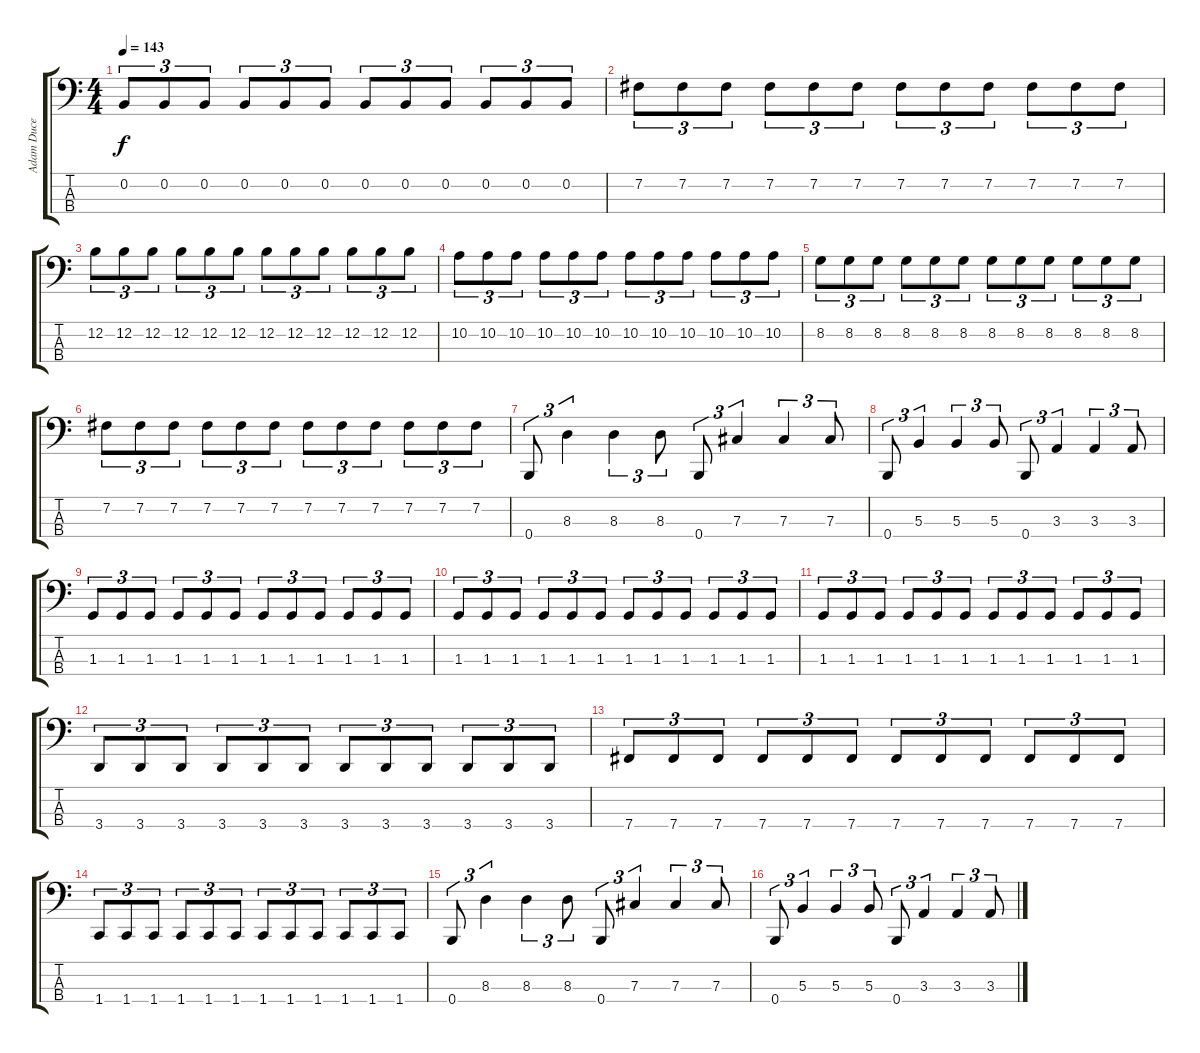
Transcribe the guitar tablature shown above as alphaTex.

\track ("Adam Duce" "Adam Duce") {instrument electricbassfinger}
\staff {score tabs}
\tuning (E2 B1 Gb1 B0) {hide}
\ts (4 4)
\tempo 143
\clef f4
\ks c
0.2.8{tu (3 2) dy f} 0.2.8{tu (3 2)} 0.2.8{tu (3 2)} 0.2.8{tu (3 2)} 0.2.8{tu (3 2)} 0.2.8{tu (3 2)} 0.2.8{tu (3 2)} 0.2.8{tu (3 2)} 0.2.8{tu (3 2)} 0.2.8{tu (3 2)} 0.2.8{tu (3 2)} 0.2.8{tu (3 2)} |
7.2.8{tu (3 2)} 7.2.8{tu (3 2)} 7.2.8{tu (3 2)} 7.2.8{tu (3 2)} 7.2.8{tu (3 2)} 7.2.8{tu (3 2)} 7.2.8{tu (3 2)} 7.2.8{tu (3 2)} 7.2.8{tu (3 2)} 7.2.8{tu (3 2)} 7.2.8{tu (3 2)} 7.2.8{tu (3 2)} |
12.2.8{tu (3 2)} 12.2.8{tu (3 2)} 12.2.8{tu (3 2)} 12.2.8{tu (3 2)} 12.2.8{tu (3 2)} 12.2.8{tu (3 2)} 12.2.8{tu (3 2)} 12.2.8{tu (3 2)} 12.2.8{tu (3 2)} 12.2.8{tu (3 2)} 12.2.8{tu (3 2)} 12.2.8{tu (3 2)} |
10.2.8{tu (3 2)} 10.2.8{tu (3 2)} 10.2.8{tu (3 2)} 10.2.8{tu (3 2)} 10.2.8{tu (3 2)} 10.2.8{tu (3 2)} 10.2.8{tu (3 2)} 10.2.8{tu (3 2)} 10.2.8{tu (3 2)} 10.2.8{tu (3 2)} 10.2.8{tu (3 2)} 10.2.8{tu (3 2)} |
8.2.8{tu (3 2)} 8.2.8{tu (3 2)} 8.2.8{tu (3 2)} 8.2.8{tu (3 2)} 8.2.8{tu (3 2)} 8.2.8{tu (3 2)} 8.2.8{tu (3 2)} 8.2.8{tu (3 2)} 8.2.8{tu (3 2)} 8.2.8{tu (3 2)} 8.2.8{tu (3 2)} 8.2.8{tu (3 2)} |
7.2.8{tu (3 2)} 7.2.8{tu (3 2)} 7.2.8{tu (3 2)} 7.2.8{tu (3 2)} 7.2.8{tu (3 2)} 7.2.8{tu (3 2)} 7.2.8{tu (3 2)} 7.2.8{tu (3 2)} 7.2.8{tu (3 2)} 7.2.8{tu (3 2)} 7.2.8{tu (3 2)} 7.2.8{tu (3 2)} |
0.4.8{tu (3 2)} 8.3.4{tu (3 2)} 8.3.4{tu (3 2)} 8.3.8{tu (3 2)} 0.4.8{tu (3 2)} 7.3.4{tu (3 2)} 7.3.4{tu (3 2)} 7.3.8{tu (3 2)} |
0.4.8{tu (3 2)} 5.3.4{tu (3 2)} 5.3.4{tu (3 2)} 5.3.8{tu (3 2)} 0.4.8{tu (3 2)} 3.3.4{tu (3 2)} 3.3.4{tu (3 2)} 3.3.8{tu (3 2)} |
1.3.8{tu (3 2)} 1.3.8{tu (3 2)} 1.3.8{tu (3 2)} 1.3.8{tu (3 2)} 1.3.8{tu (3 2)} 1.3.8{tu (3 2)} 1.3.8{tu (3 2)} 1.3.8{tu (3 2)} 1.3.8{tu (3 2)} 1.3.8{tu (3 2)} 1.3.8{tu (3 2)} 1.3.8{tu (3 2)} |
1.3.8{tu (3 2)} 1.3.8{tu (3 2)} 1.3.8{tu (3 2)} 1.3.8{tu (3 2)} 1.3.8{tu (3 2)} 1.3.8{tu (3 2)} 1.3.8{tu (3 2)} 1.3.8{tu (3 2)} 1.3.8{tu (3 2)} 1.3.8{tu (3 2)} 1.3.8{tu (3 2)} 1.3.8{tu (3 2)} |
1.3.8{tu (3 2)} 1.3.8{tu (3 2)} 1.3.8{tu (3 2)} 1.3.8{tu (3 2)} 1.3.8{tu (3 2)} 1.3.8{tu (3 2)} 1.3.8{tu (3 2)} 1.3.8{tu (3 2)} 1.3.8{tu (3 2)} 1.3.8{tu (3 2)} 1.3.8{tu (3 2)} 1.3.8{tu (3 2)} |
3.4.8{tu (3 2)} 3.4.8{tu (3 2)} 3.4.8{tu (3 2)} 3.4.8{tu (3 2)} 3.4.8{tu (3 2)} 3.4.8{tu (3 2)} 3.4.8{tu (3 2)} 3.4.8{tu (3 2)} 3.4.8{tu (3 2)} 3.4.8{tu (3 2)} 3.4.8{tu (3 2)} 3.4.8{tu (3 2)} |
7.4.8{tu (3 2)} 7.4.8{tu (3 2)} 7.4.8{tu (3 2)} 7.4.8{tu (3 2)} 7.4.8{tu (3 2)} 7.4.8{tu (3 2)} 7.4.8{tu (3 2)} 7.4.8{tu (3 2)} 7.4.8{tu (3 2)} 7.4.8{tu (3 2)} 7.4.8{tu (3 2)} 7.4.8{tu (3 2)} |
1.4.8{tu (3 2)} 1.4.8{tu (3 2)} 1.4.8{tu (3 2)} 1.4.8{tu (3 2)} 1.4.8{tu (3 2)} 1.4.8{tu (3 2)} 1.4.8{tu (3 2)} 1.4.8{tu (3 2)} 1.4.8{tu (3 2)} 1.4.8{tu (3 2)} 1.4.8{tu (3 2)} 1.4.8{tu (3 2)} |
0.4.8{tu (3 2)} 8.3.4{tu (3 2)} 8.3.4{tu (3 2)} 8.3.8{tu (3 2)} 0.4.8{tu (3 2)} 7.3.4{tu (3 2)} 7.3.4{tu (3 2)} 7.3.8{tu (3 2)} |
0.4.8{tu (3 2)} 5.3.4{tu (3 2)} 5.3.4{tu (3 2)} 5.3.8{tu (3 2)} 0.4.8{tu (3 2)} 3.3.4{tu (3 2)} 3.3.4{tu (3 2)} 3.3.8{tu (3 2)}
